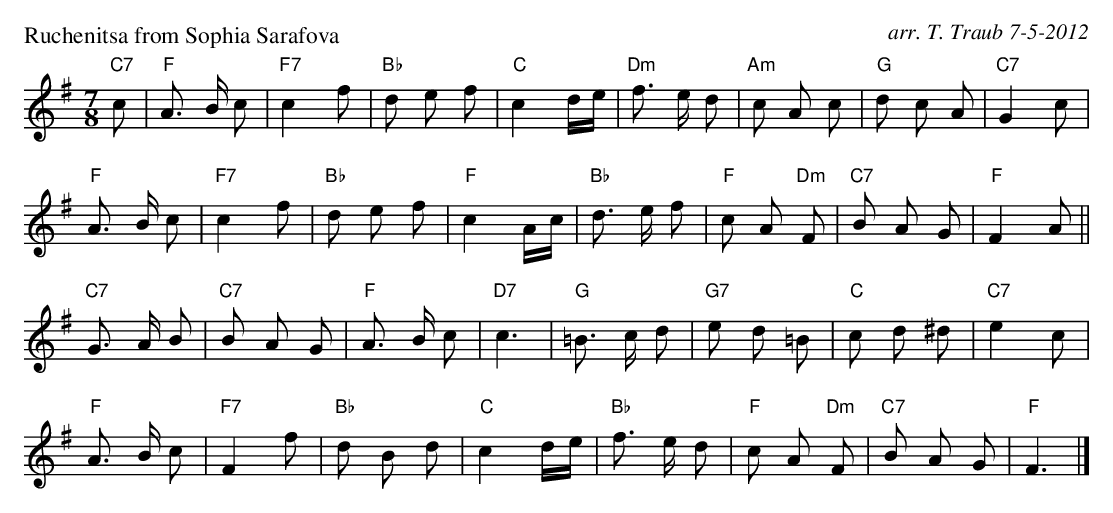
X:1
P: Ruchenitsa from Sophia Sarafova
C: arr. T. Traub 7-5-2012
M: 7/8
K: G
L: 1/8
"C7"c|"F"A > B c|"F7"c2 f|"Bb"d e f|"C"c2 d/e/|"Dm"f > e d|"Am"c A c|"G"d c A|"C7"G2 c|
"F"A > B c|"F7"c2 f|"Bb"d e f|"F"c2 A/c/|"Bb"d > e f|"F"c A "Dm"F|"C7"B A G|"F"F2 A||
"C7"G > A B|"C7"B A G|"F"A > B c|"D7"c3|"G"=B > c d|"G7"e d =B|"C"c d ^d|"C7"e2 c|
"F"A > B c|"F7"F2 f|"Bb"d B d|"C"c2 d/e/|"Bb"f > e d|"F"c A "Dm"F|"C7"B A G|"F"F3 |]
